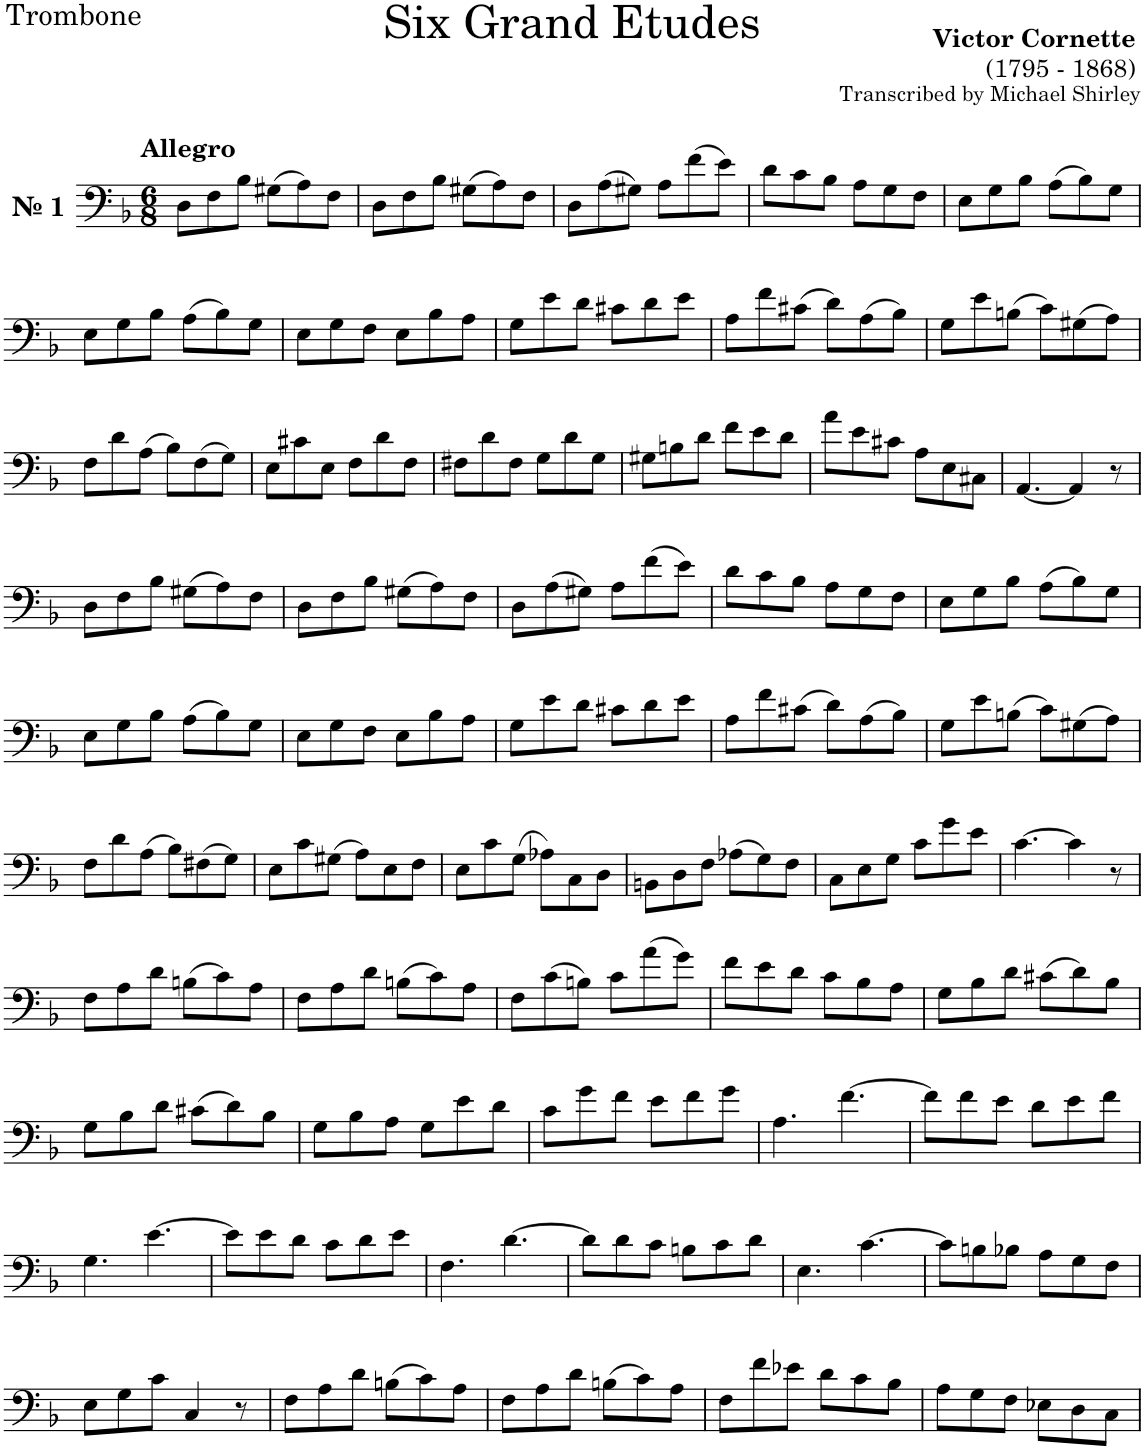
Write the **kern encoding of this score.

**kern
*part1
*staff1
*I"Trombone
*I'Tbn.
*clefF4
*k[b-]
*M6/8
=1
!LO:TX:a:B:t=№ 1
!LO:TX:a:B:t=Allegro
8D\L
8F\
8B-\J
(8G#X\L
8A\)
8F\J
=2
8D\L
8F\
8B-\J
(8G#X\L
8A\)
8F\J
=3
8D\L
(8A\
8G#X\J)
8A\L
(8f\
8e\J)
=4
8d\L
8c\
8B-\J
8A\L
8G\
8F\J
=5
8E\L
8G\
8B-\J
(8A\L
8B-\)
8G\J
!!LO:LB:g=z
=6
8E\L
8G\
8B-\J
(8A\L
8B-\)
8G\J
=7
8E\L
8G\
8F\J
8E\L
8B-\
8A\J
=8
8G\L
8e\
8d\J
8c#X\L
8d\
8e\J
=9
8A\L
8f\
(8c#X\J
8d\L)
(8A\
8B-\J)
=10
8G\L
8e\
(8Bn\J
8c\L)
(8G#X\
8A\J)
!!LO:LB:g=z
=11
8F\L
8d\
(8A\J
8B-\L)
(8F\
8G\J)
=12
8E\L
8c#X\
8E\J
8F\L
8d\
8F\J
=13
8F#X\L
8d\
8F#\J
8G\L
8d\
8G\J
=14
8G#X\L
8Bn\
8d\J
8f\L
8e\
8d\J
=15
8a\L
8e\
8c#X\J
8A\L
8E\
8C#X\J
=16
[4.AA/
4AA/]
8r
!!LO:LB:g=z
=17
8D\L
8F\
8B-\J
(8G#X\L
8A\)
8F\J
=18
8D\L
8F\
8B-\J
(8G#X\L
8A\)
8F\J
=19
8D\L
(8A\
8G#X\J)
8A\L
(8f\
8e\J)
=20
8d\L
8c\
8B-\J
8A\L
8G\
8F\J
=21
8E\L
8G\
8B-\J
(8A\L
8B-\)
8G\J
!!LO:LB:g=z
=22
8E\L
8G\
8B-\J
(8A\L
8B-\)
8G\J
=23
8E\L
8G\
8F\J
8E\L
8B-\
8A\J
=24
8G\L
8e\
8d\J
8c#X\L
8d\
8e\J
=25
8A\L
8f\
(8c#X\J
8d\L)
(8A\
8B-\J)
=26
8G\L
8e\
(8Bn\J
8c\L)
(8G#X\
8A\J)
!!LO:LB:g=z
=27
8F\L
8d\
(8A\J
8B-\L)
(8F#X\
8G\J)
=28
8E\L
8c\
(8G#X\J
8A\L)
8E\
8F\J
=29
8E\L
8c\
(8G\J
8A-X\L)
8C\
8D\J
=30
8BBn\L
8D\
8F\J
(8A-X\L
8G\)
8F\J
=31
8C\L
8E\
8G\J
8c\L
8g\
8e\J
=32
[4.c\
4c\]
8r
!!LO:LB:g=z
=33
8F\L
8A\
8d\J
(8Bn\L
8c\)
8A\J
=34
8F\L
8A\
8d\J
(8Bn\L
8c\)
8A\J
=35
8F\L
(8c\
8Bn\J)
8c\L
(8a\
8g\J)
=36
8f\L
8e\
8d\J
8c\L
8B-\
8A\J
=37
8G\L
8B-\
8d\J
(8c#X\L
8d\)
8B-\J
!!LO:LB:g=z
=38
8G\L
8B-\
8d\J
(8c#X\L
8d\)
8B-\J
=39
8G\L
8B-\
8A\J
8G\L
8e\
8d\J
=40
8c\L
8g\
8f\J
8e\L
8f\
8g\J
=41
4.A\
[4.f\
=42
8f\L]
8f\
8e\J
8d\L
8e\
8f\J
!!LO:LB:g=z
=43
4.G\
[4.e\
=44
8e\L]
8e\
8d\J
8c\L
8d\
8e\J
=45
4.F\
[4.d\
=46
8d\L]
8d\
8c\J
8Bn\L
8c\
8d\J
=47
4.E\
[4.c\
=48
8c\L]
8Bn\
8B-X\J
8A\L
8G\
8F\J
!!LO:LB:g=z
=49
8E\L
8G\
8c\J
4C/
8r
=50
8F\L
8A\
8d\J
(8Bn\L
8c\)
8A\J
=51
8F\L
8A\
8d\J
(8Bn\L
8c\)
8A\J
=52
8F\L
8f\
8e-X\J
8d\L
8c\
8B-\J
=53
8A\L
8G\
8F\J
8E-X\L
8D\
8C\J
=
*-
